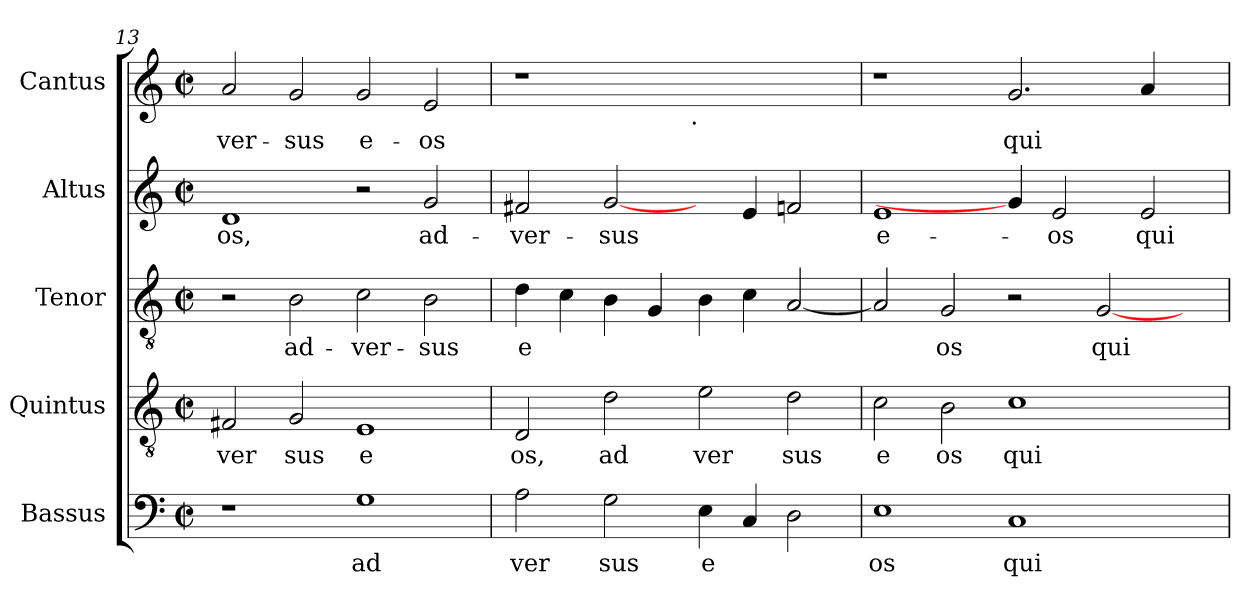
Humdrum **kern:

**kern	**text	**kern	**text	**kern	**text	**kern	**text	**kern	**text
*part5	*part5	*part4	*part4	*part3	*part3	*part2	*part2	*part1	*part1
*staff5	*staff5	*staff4	*staff4	*staff3	*staff3	*staff2	*staff2	*staff1	*staff1
*I"Bassus	*	*I"Quintus	*	*I"Tenor	*	*I"Altus	*	*I"Cantus	*
!!LO:PB:g=z
*clefF4	*	*clefGv2	*	*clefGv2	*	*clefG2	*	*clefG2	*
*k[]	*	*k[]	*	*k[]	*	*k[]	*	*k[]	*
*C:	*	*C:	*	*C:	*	*C:	*	*C:	*
*M2/2	*	*M2/2	*	*M2/2	*	*M2/2	*	*M2/2	*
*met(c|)	*	*met(c|)	*	*met(c|)	*	*met(c|)	*	*met(c|)	*
=13	=13	=13	=13	=13	=13	=13	=13	=13	=13
!	!	!	!LO:LY:b:cj	!	!	!	!LO:LY:b:cj	!	!LO:LY:b:cj
1r	.	2F#X/	ver	2r	.	1d	-os,	2a/	ver-
!	!	!	!LO:LY:b:cj	!	!LO:LY:b:cj	!	!	!	!LO:LY:b:cj
.	.	2G/	sus	2B\	ad-	.	.	2g/	-sus
!	!LO:LY:b:cj	!	!LO:LY:b:cj	!	!LO:LY:b:cj	!	!	!	!LO:LY:b:cj
1G	ad	1E	e	2c\	-ver-	2r	.	2g/	e-
!	!	!	!	!	!LO:LY:b:cj	!	!LO:LY:b:cj	!	!LO:LY:b:cj
.	.	.	.	2B\	-sus	2g/	ad-	2e/	-os
=14	=14	=14	=14	=14	=14	=14	=14	=14	=14
!	!LO:LY:b:cj	!	!LO:LY:b:cj	!	!LO:LY:b:cj	!	!LO:LY:b:cj	!	!
*	*	*	*	*	*	*	*	*^	*
2A\	ver	2D/	os,	4d\	e-	2f#X/	-ver-	1r	2ryy	.
!	!	!	!	!	!LO:LY:b:cj	!	!	!	!	!
.	.	.	.	4c\	--	.	.	.	.	.
!	!LO:LY:b:cj	!	!LO:LY:b:cj	!	!LO:LY:b:cj	!	!LO:LY:b:cj	!	!	!
2G\	sus	2d\	ad	4B\	--	[2g/	-sus	.	4ryy	.
!	!	!	!	!	!LO:LY:b:cj	!	!	!	!	!
.	.	.	.	4G/	--	.	.	.	8...ryy	.
!	!	!	!	!	!	!	!	!	!LO:TX:b:t=.	!
.	.	.	.	.	.	.	.	.	1ryy	.
!	!LO:LY:b:cj	!	!LO:LY:b:cj	!	!LO:LY:b:cj	!	!	!	!	!
4E\	e	2e\	ver	4B\	--	4ryy	.	1ryy	.	.
!	!LO:LY:b:cj	!	!	!	!LO:LY:b:cj	!	!LO:LY:b:cj	!	!	!
4C/	.	.	.	4c\	--	4e/	.	.	.	.
!	!LO:LY:b:cj	!	!LO:LY:b:cj	!	!LO:LY:b:cj	!	!LO:LY:b:cj	!	!	!
2D\	.	2d\	sus	[<2A/	--	2fn/	.	.	.	.
.	.	.	.	.	.	.	.	.	64ryy	.
=15	=15	=15	=15	=15	=15	=15	=15	=15	=15	=15
!	!LO:LY:b:cj	!	!LO:LY:b:cj	!	!LO:LY:b:cj	!	!LO:LY:b:cj	!	!	!
*	*	*	*	*	*	*	*	*v	*v	*
1E	os	2c\	e	2A/]	--	1e	e-	1r	.
!	!	!	!LO:LY:b:cj	!	!LO:LY:b:cj	!	!	!	!
.	.	2B\	os	2G/	-os	.	.	.	.
!	!LO:LY:b:cj	!	!LO:LY:b:cj	!	!	!	!	!	!LO:LY:b:cj
1C	qui	1c	qui	2r	.	4g/]	.	2.g/	qui
!	!	!	!	!	!	!	!LO:LY:b:cj	!	!
.	.	.	.	.	.	2e/	-os	.	.
!	!	!	!	!	!LO:LY:b:cj	!	!	!	!
.	.	.	.	[<2G/	qui	.	.	.	.
!	!	!	!	!	!	!	!LO:LY:b:cj	!	!LO:LY:b:cj
.	.	.	.	.	.	2e/	qui	4a/	.
4ryy	.	4ryy	.	4ryy	.	.	.	4ryy	.
=	=	=	=	=	=	=	=	=	=
*-	*-	*-	*-	*-	*-	*-	*-	*-	*-
